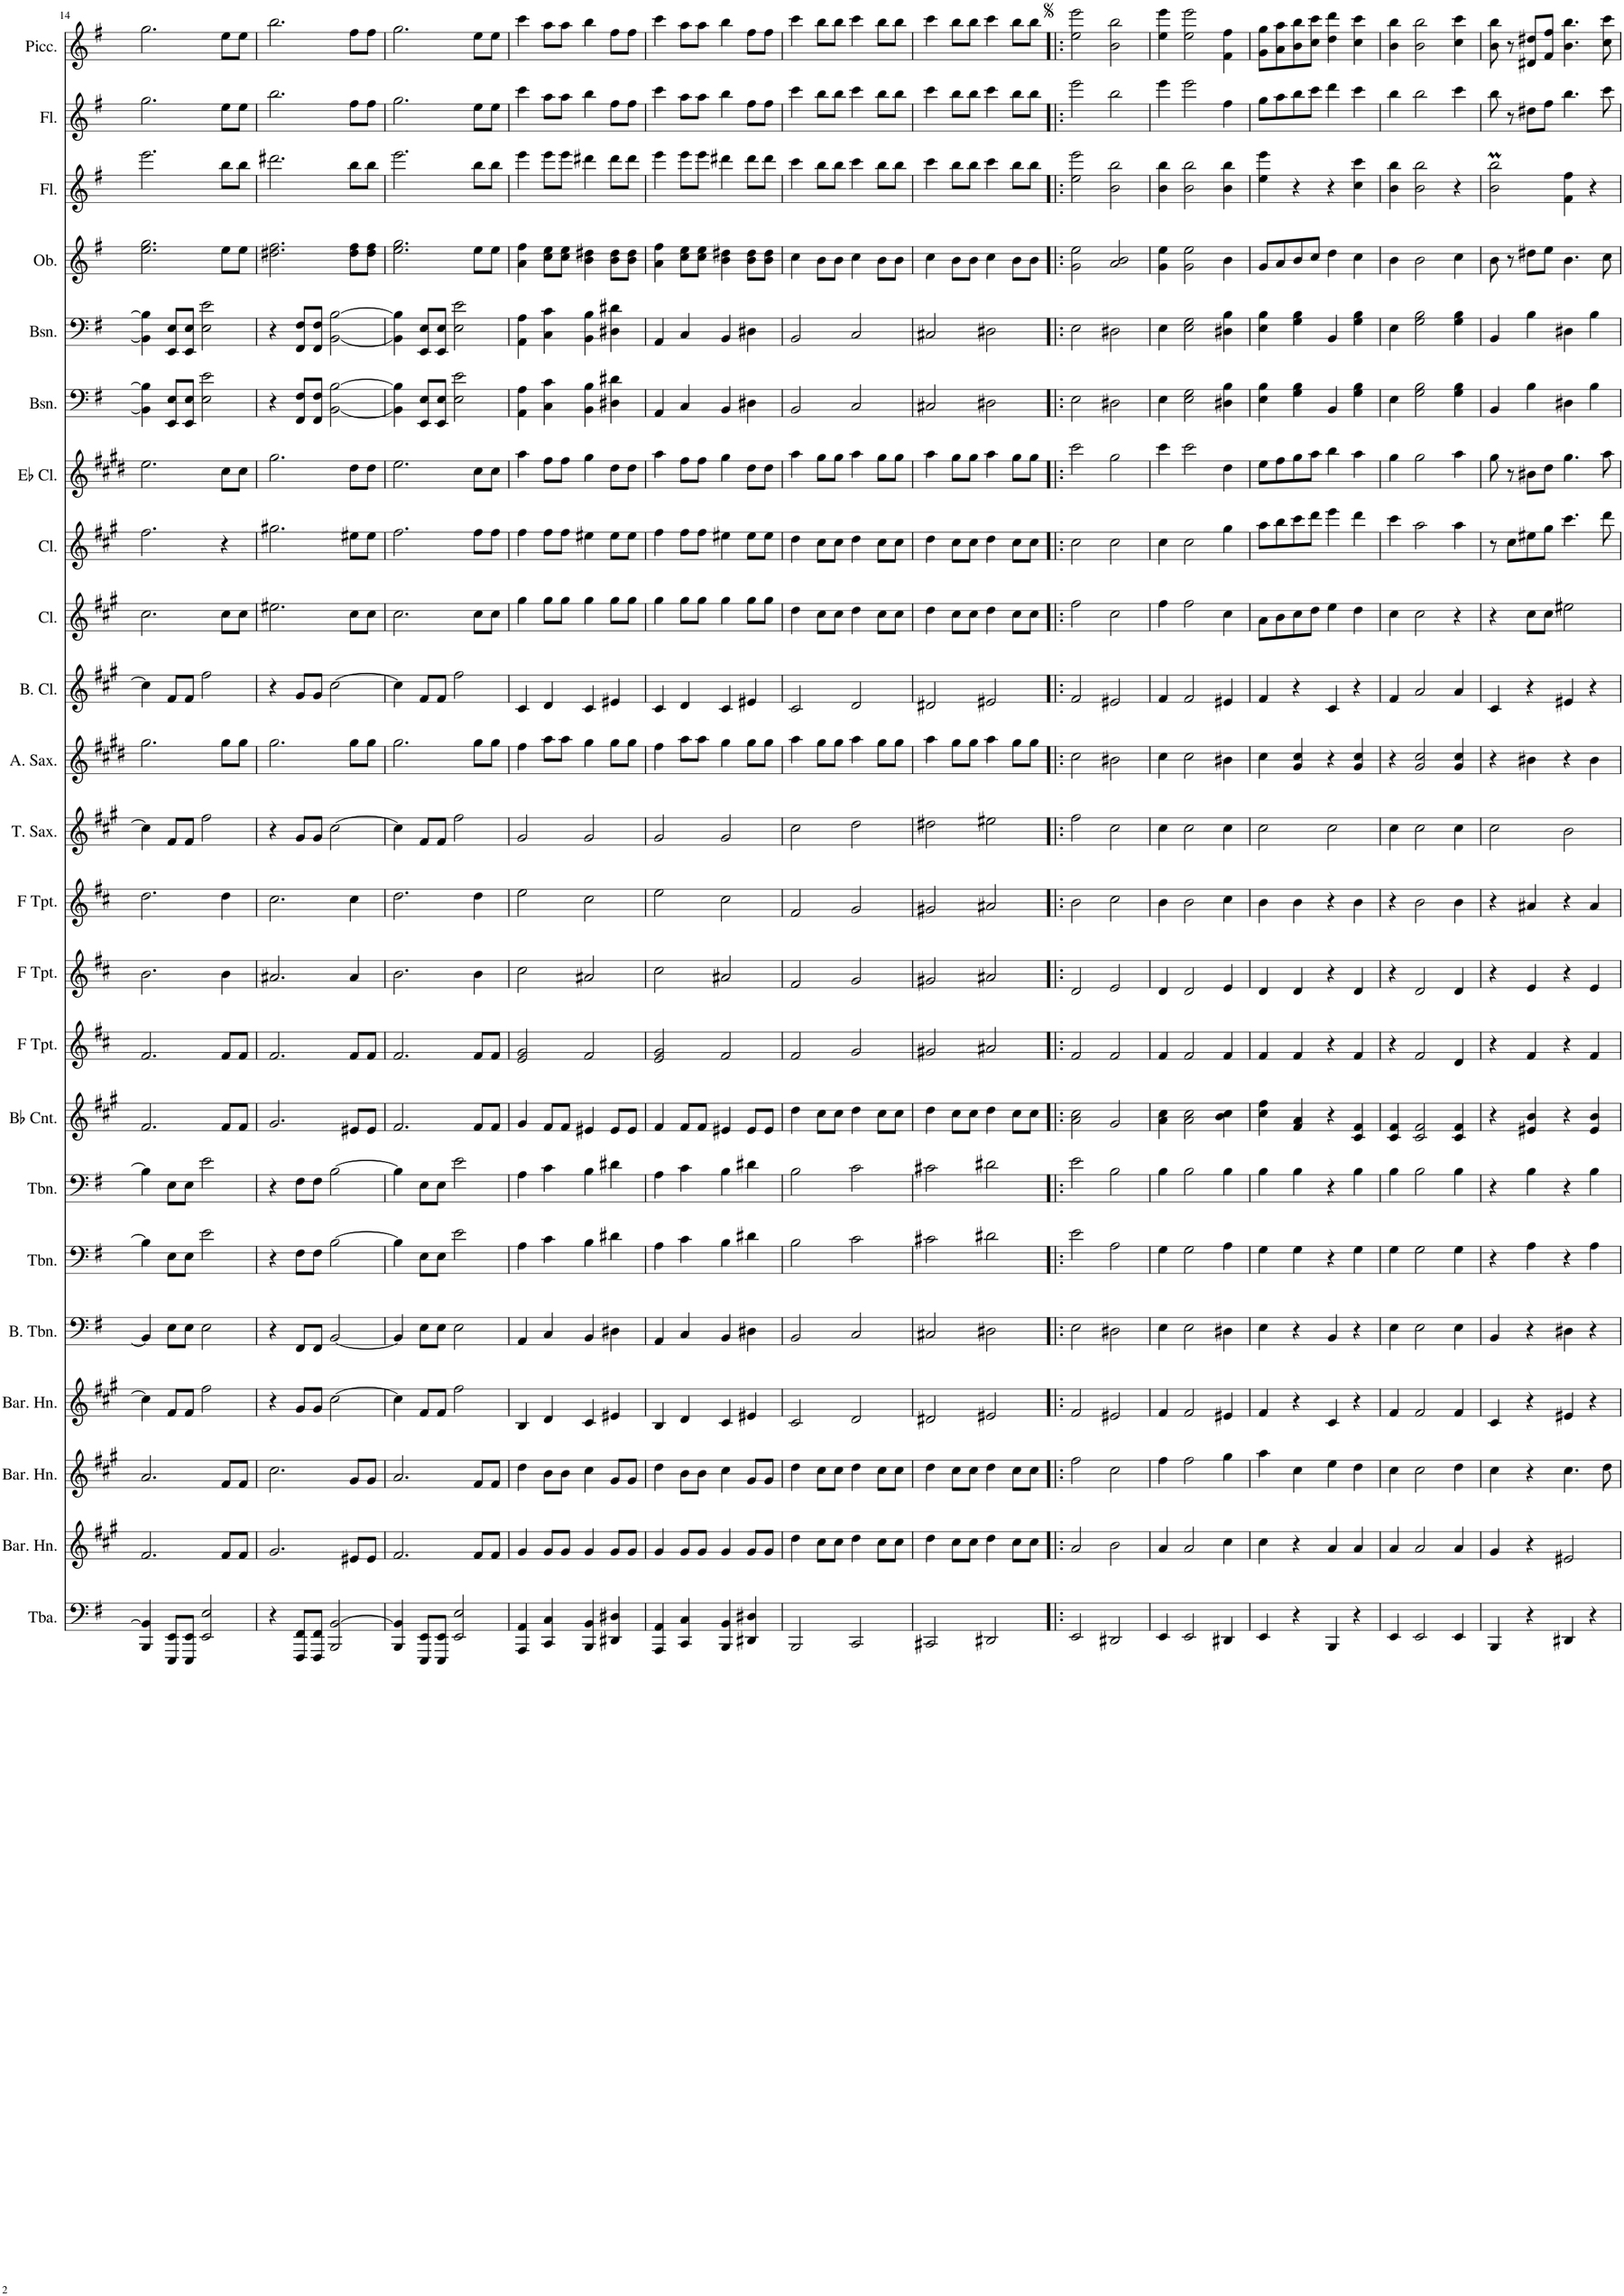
**kern	**kern	**kern	**kern	**kern	**kern	**kern	**kern	**kern	**kern	**kern	**kern	**kern	**kern	**kern	**kern	**kern	**kern	**kern	**kern	**kern	**kern	**kern
*part23	*part22	*part21	*part20	*part19	*part18	*part17	*part16	*part15	*part14	*part13	*part12	*part11	*part10	*part9	*part8	*part7	*part6	*part5	*part4	*part3	*part2	*part1
*staff23	*staff22	*staff21	*staff20	*staff19	*staff18	*staff17	*staff16	*staff15	*staff14	*staff13	*staff12	*staff11	*staff10	*staff9	*staff8	*staff7	*staff6	*staff5	*staff4	*staff3	*staff2	*staff1
*I"Tuba	*I"Baritone Horn stem 4	*I"Baritone Horn stem 3	*I"Baritone Horn stem 2	*I"Bass Trombone	*I"Trombone	*I"Trombone	*I"Bb Cornet	*I"F Trumpet	*I"F Trumpet	*I"F Trumpet	*I"Tenor Saxophone	*I"Alto Saxophone	*I"Bass Clarinet	*I"Clarinet	*I"Clarinet	*I"Eb Clarinet	*I"Bassoon	*I"Bassoon	*I"Oboe	*I"Flute	*I"Flute	*I"Piccolo
*I'Tba.	*I'Bar. Hn.	*I'Bar. Hn.	*I'Bar. Hn.	*I'B. Tbn.	*I'Tbn.	*I'Tbn.	*I'Bb Cnt.	*I'F Tpt.	*I'F Tpt.	*I'F Tpt.	*I'T. Sax.	*I'A. Sax.	*I'B. Cl.	*I'Cl.	*I'Cl.	*I'Eb Cl.	*I'Bsn.	*I'Bsn.	*I'Ob.	*I'Fl.	*I'Fl.	*I'Picc.
!!LO:PB:g=z
*clefF4	*clefG2	*clefG2	*clefG2	*clefF4	*clefF4	*clefF4	*clefG2	*clefG2	*clefG2	*clefG2	*clefG2	*clefG2	*clefG2	*clefG2	*clefG2	*clefG2	*clefF4	*clefF4	*clefG2	*clefG2	*clefG2	*clefG2
*	*Trd4c7	*Trd4c7	*Trd4c7	*	*	*	*Trd1c2	*Trd-3c-5	*Trd-3c-5	*Trd-3c-5	*Trd8c14	*Trd5c9	*Trd8c14	*Trd1c2	*Trd1c2	*Trd1c2	*	*	*	*	*	*Trd-7c-12
*k[f#]	*k[f#c#g#]	*k[f#c#g#]	*k[f#c#g#]	*k[f#]	*k[f#]	*k[f#]	*k[f#c#g#]	*k[f#c#]	*k[f#c#]	*k[f#c#]	*k[f#c#g#]	*k[f#c#g#d#]	*k[f#c#g#]	*k[f#c#g#]	*k[f#c#g#]	*k[f#c#g#d#]	*k[f#]	*k[f#]	*k[f#]	*k[f#]	*k[f#]	*k[f#]
*M2/2	*M2/2	*M2/2	*M2/2	*M2/2	*M2/2	*M2/2	*M2/2	*M2/2	*M2/2	*M2/2	*M2/2	*M2/2	*M2/2	*M2/2	*M2/2	*M2/2	*M2/2	*M2/2	*M2/2	*M2/2	*M2/2	*M2/2
*met(c|)	*met(c|)	*met(c|)	*met(c|)	*met(c|)	*met(c|)	*met(c|)	*met(c|)	*met(c|)	*met(c|)	*met(c|)	*met(c|)	*met(c|)	*met(c|)	*met(c|)	*met(c|)	*met(c|)	*met(c|)	*met(c|)	*met(c|)	*met(c|)	*met(c|)	*met(c|)
=14	=14	=14	=14	=14	=14	=14	=14	=14	=14	=14	=14	=14	=14	=14	=14	=14	=14	=14	=14	=14	=14	=14
4BBB/ 4BB/]	2.f#/	2.a/	4cc#\]	4BB/]	4B\]	4B\]	2.f#/	2.f#/	2.b\	2.dd\	4cc#\]	2.gg#\	4cc#\]	2.cc#\	2.ff#\	2.ee\	4BB\] 4B\]	4BB\] 4B\]	2.ee\ 2.gg\	2.eee\	2.gg\	2.gg\
8EEE/ 8EE/L	.	.	8f#/L	8E\L	8E\L	8E\L	.	.	.	.	8f#/L	.	8f#/L	.	.	.	8EE/ 8E/L	8EE/ 8E/L	.	.	.	.
8EEE/ 8EE/J	.	.	8f#/J	8E\J	8E\J	8E\J	.	.	.	.	8f#/J	.	8f#/J	.	.	.	8EE/ 8E/J	8EE/ 8E/J	.	.	.	.
2EE/ 2E/	.	.	2ff#\	2E\	2e\	2e\	.	.	.	.	2ff#\	.	2ff#\	.	.	.	2E\ 2e\	2E\ 2e\	.	.	.	.
.	8f#/L	8f#/L	.	.	.	.	8f#/L	8f#/L	4b\	4dd\	.	8gg#\L	.	8cc#\L	4r	8cc#\L	.	.	8ee\L	8bb\L	8ee\L	8ee\L
.	8f#/J	8f#/J	.	.	.	.	8f#/J	8f#/J	.	.	.	8gg#\J	.	8cc#\J	.	8cc#\J	.	.	8ee\J	8bb\J	8ee\J	8ee\J
=15	=15	=15	=15	=15	=15	=15	=15	=15	=15	=15	=15	=15	=15	=15	=15	=15	=15	=15	=15	=15	=15	=15
4r	2.g#/	2.cc#\	4r	4r	4r	4r	2.g#/	2.f#/	2.a#X/	2.cc#\	4r	2.gg#\	4r	2.ee#X\	2.gg#X\	2.gg#\	4r	4r	2.dd#X\ 2.ff#\	2.ddd#X\	2.bb\	2.bb\
8FFF#/ 8FF#/L	.	.	8g#/L	8FF#/L	8F#\L	8F#\L	.	.	.	.	8g#/L	.	8g#/L	.	.	.	8FF#/ 8F#/L	8FF#/ 8F#/L	.	.	.	.
8FFF#/ 8FF#/J	.	.	8g#/J	8FF#/J	8F#\J	8F#\J	.	.	.	.	8g#/J	.	8g#/J	.	.	.	8FF#/ 8F#/J	8FF#/ 8F#/J	.	.	.	.
2BBB/ [2BB/	.	.	[2cc#\	[2BB/	[2B\	[2B\	.	.	.	.	[2cc#\	.	[2cc#\	.	.	.	[2BB\ [2B\	[2BB\ [2B\	.	.	.	.
.	8e#X/L	8g#/L	.	.	.	.	8e#X/L	8f#/L	4a#/	4cc#\	.	8gg#\L	.	8cc#\L	8ee#X\L	8dd#\L	.	.	8dd#\ 8ff#\L	8bb\L	8ff#\L	8ff#\L
.	8e#/J	8g#/J	.	.	.	.	8e#/J	8f#/J	.	.	.	8gg#\J	.	8cc#\J	8ee#\J	8dd#\J	.	.	8dd#\ 8ff#\J	8bb\J	8ff#\J	8ff#\J
=16	=16	=16	=16	=16	=16	=16	=16	=16	=16	=16	=16	=16	=16	=16	=16	=16	=16	=16	=16	=16	=16	=16
4BBB/ 4BB/]	2.f#/	2.a/	4cc#\]	4BB/]	4B\]	4B\]	2.f#/	2.f#/	2.b\	2.dd\	4cc#\]	2.gg#\	4cc#\]	2.cc#\	2.ff#\	2.ee\	4BB\] 4B\]	4BB\] 4B\]	2.ee\ 2.gg\	2.eee\	2.gg\	2.gg\
8EEE/ 8EE/L	.	.	8f#/L	8E\L	8E\L	8E\L	.	.	.	.	8f#/L	.	8f#/L	.	.	.	8EE/ 8E/L	8EE/ 8E/L	.	.	.	.
8EEE/ 8EE/J	.	.	8f#/J	8E\J	8E\J	8E\J	.	.	.	.	8f#/J	.	8f#/J	.	.	.	8EE/ 8E/J	8EE/ 8E/J	.	.	.	.
2EE/ 2E/	.	.	2ff#\	2E\	2e\	2e\	.	.	.	.	2ff#\	.	2ff#\	.	.	.	2E\ 2e\	2E\ 2e\	.	.	.	.
.	8f#/L	8f#/L	.	.	.	.	8f#/L	8f#/L	4b\	4dd\	.	8gg#\L	.	8cc#\L	8ff#\L	8cc#\L	.	.	8ee\L	8bb\L	8ee\L	8ee\L
.	8f#/J	8f#/J	.	.	.	.	8f#/J	8f#/J	.	.	.	8gg#\J	.	8cc#\J	8ff#\J	8cc#\J	.	.	8ee\J	8bb\J	8ee\J	8ee\J
=17	=17	=17	=17	=17	=17	=17	=17	=17	=17	=17	=17	=17	=17	=17	=17	=17	=17	=17	=17	=17	=17	=17
4AAA/ 4AA/	4g#/	4dd\	4B/	4AA/	4A\	4A\	4g#/	2e/ 2g/	2cc#\	2ee\	2g#/	4ff#\	4c#/	4gg#\	4ff#\	4aa\	4AA\ 4A\	4AA\ 4A\	4a\ 4ff#\	4eee\	4ccc\	4ccc\
4CC/ 4C/	8g#/L	8b\L	4d/	4C/	4c\	4c\	8f#/L	.	.	.	.	8aa\L	4d/	8gg#\L	8ff#\L	8ff#\L	4C\ 4c\	4C\ 4c\	8cc\ 8ee\L	8eee\L	8aa\L	8aa\L
.	8g#/J	8b\J	.	.	.	.	8f#/J	.	.	.	.	8aa\J	.	8gg#\J	8ff#\J	8ff#\J	.	.	8cc\ 8ee\J	8eee\J	8aa\J	8aa\J
4BBB/ 4BB/	4g#/	4cc#\	4c#/	4BB/	4B\	4B\	4e#X/	2f#/	2a#X/	2cc#\	2g#/	4gg#\	4c#/	4gg#\	4ee#X\	4gg#\	4BB\ 4B\	4BB\ 4B\	4b\ 4dd#X\	4ddd#X\	4bb\	4bb\
4DD#X/ 4D#X/	8g#/L	8g#/L	4e#X/	4D#X\	4d#X\	4d#X\	8e#/L	.	.	.	.	8gg#\L	4e#X/	8gg#\L	8ee#\L	8dd#\L	4D#X\ 4d#X\	4D#X\ 4d#X\	8b\ 8dd#\L	8ddd#\L	8ff#\L	8ff#\L
.	8g#/J	8g#/J	.	.	.	.	8e#/J	.	.	.	.	8gg#\J	.	8gg#\J	8ee#\J	8dd#\J	.	.	8b\ 8dd#\J	8ddd#\J	8ff#\J	8ff#\J
=18	=18	=18	=18	=18	=18	=18	=18	=18	=18	=18	=18	=18	=18	=18	=18	=18	=18	=18	=18	=18	=18	=18
4AAA/ 4AA/	4g#/	4dd\	4B/	4AA/	4A\	4A\	4f#/	2e/ 2g/	2cc#\	2ee\	2g#/	4ff#\	4c#/	4gg#\	4ff#\	4aa\	4AA/	4AA/	4a\ 4ff#\	4eee\	4ccc\	4ccc\
4CC/ 4C/	8g#/L	8b\L	4d/	4C/	4c\	4c\	8f#/L	.	.	.	.	8aa\L	4d/	8gg#\L	8ff#\L	8ff#\L	4C/	4C/	8cc\ 8ee\L	8eee\L	8aa\L	8aa\L
.	8g#/J	8b\J	.	.	.	.	8f#/J	.	.	.	.	8aa\J	.	8gg#\J	8ff#\J	8ff#\J	.	.	8cc\ 8ee\J	8eee\J	8aa\J	8aa\J
4BBB/ 4BB/	4g#/	4cc#\	4c#/	4BB/	4B\	4B\	4e#X/	2f#/	2a#X/	2cc#\	2g#/	4gg#\	4c#/	4gg#\	4ee#X\	4gg#\	4BB/	4BB/	4b\ 4dd#X\	4ddd#X\	4bb\	4bb\
4DD#X/ 4D#X/	8g#/L	8g#/L	4e#X/	4D#X\	4d#X\	4d#X\	8e#/L	.	.	.	.	8gg#\L	4e#X/	8gg#\L	8ee#\L	8dd#\L	4D#X\	4D#X\	8b\ 8dd#\L	8ddd#\L	8ff#\L	8ff#\L
.	8g#/J	8g#/J	.	.	.	.	8e#/J	.	.	.	.	8gg#\J	.	8gg#\J	8ee#\J	8dd#\J	.	.	8b\ 8dd#\J	8ddd#\J	8ff#\J	8ff#\J
=19	=19	=19	=19	=19	=19	=19	=19	=19	=19	=19	=19	=19	=19	=19	=19	=19	=19	=19	=19	=19	=19	=19
2BBB/	4dd\	4dd\	2c#/	2BB/	2B\	2B\	4dd\	2f#/	2f#/	2f#/	2cc#\	4aa\	2c#/	4dd\	4dd\	4aa\	2BB/	2BB/	4cc\	4ccc\	4ccc\	4ccc\
.	8cc#\L	8cc#\L	.	.	.	.	8cc#\L	.	.	.	.	8gg#\L	.	8cc#\L	8cc#\L	8gg#\L	.	.	8b\L	8bb\L	8bb\L	8bb\L
.	8cc#\J	8cc#\J	.	.	.	.	8cc#\J	.	.	.	.	8gg#\J	.	8cc#\J	8cc#\J	8gg#\J	.	.	8b\J	8bb\J	8bb\J	8bb\J
2CC/	4dd\	4dd\	2d/	2C/	2c\	2c\	4dd\	2g/	2g/	2g/	2dd\	4aa\	2d/	4dd\	4dd\	4aa\	2C/	2C/	4cc\	4ccc\	4ccc\	4ccc\
.	8cc#\L	8cc#\L	.	.	.	.	8cc#\L	.	.	.	.	8gg#\L	.	8cc#\L	8cc#\L	8gg#\L	.	.	8b\L	8bb\L	8bb\L	8bb\L
.	8cc#\J	8cc#\J	.	.	.	.	8cc#\J	.	.	.	.	8gg#\J	.	8cc#\J	8cc#\J	8gg#\J	.	.	8b\J	8bb\J	8bb\J	8bb\J
=20	=20	=20	=20	=20	=20	=20	=20	=20	=20	=20	=20	=20	=20	=20	=20	=20	=20	=20	=20	=20	=20	=20
2CC#X/	4dd\	4dd\	2d#X/	2C#X/	2c#X\	2c#X\	4dd\	2g#X/	2g#X/	2g#X/	2dd#X\	4aa\	2d#X/	4dd\	4dd\	4aa\	2C#X/	2C#X/	4cc\	4ccc\	4ccc\	4ccc\
.	8cc#\L	8cc#\L	.	.	.	.	8cc#\L	.	.	.	.	8gg#\L	.	8cc#\L	8cc#\L	8gg#\L	.	.	8b\L	8bb\L	8bb\L	8bb\L
.	8cc#\J	8cc#\J	.	.	.	.	8cc#\J	.	.	.	.	8gg#\J	.	8cc#\J	8cc#\J	8gg#\J	.	.	8b\J	8bb\J	8bb\J	8bb\J
2DD#X/	4dd\	4dd\	2e#X/	2D#X\	2d#X\	2d#X\	4dd\	2a#X/	2a#X/	2a#X/	2ee#X\	4aa\	2e#X/	4dd\	4dd\	4aa\	2D#X\	2D#X\	4cc\	4ccc\	4ccc\	4ccc\
.	8cc#\L	8cc#\L	.	.	.	.	8cc#\L	.	.	.	.	8gg#\L	.	8cc#\L	8cc#\L	8gg#\L	.	.	8b\L	8bb\L	8bb\L	8bb\L
.	8cc#\J	8cc#\J	.	.	.	.	8cc#\J	.	.	.	.	8gg#\J	.	8cc#\J	8cc#\J	8gg#\J	.	.	8b\J	8bb\J	8bb\J	8bb\J
=21!|:	=21!|:	=21!|:	=21!|:	=21!|:	=21!|:	=21!|:	=21!|:	=21!|:	=21!|:	=21!|:	=21!|:	=21!|:	=21!|:	=21!|:	=21!|:	=21!|:	=21!|:	=21!|:	=21!|:	=21!|:	=21!|:	=21!|:
2EE/	2a/	2ff#\	2f#/	2E\	2e\	2e\	2a\ 2cc#\	2f#/	2d/	2b\	2ff#\	2cc#\	2f#/	2ff#\	2cc#\	2ccc#\	2E\	2E\	2g\ 2ee\	2ee\ 2eee\	2eee\	2ee\ 2eee\
2DD#X/	2b\	2cc#\	2e#X/	2D#X\	2A\	2B\	2g#/	2f#/	2e/	2cc#\	2cc#\	2b#X\	2e#X/	2cc#\	2cc#\	2gg#\	2D#X\	2D#X\	2a/ 2b/	2b\ 2bb\	2bb\	2b\ 2bb\
=22	=22	=22	=22	=22	=22	=22	=22	=22	=22	=22	=22	=22	=22	=22	=22	=22	=22	=22	=22	=22	=22	=22
4EE/	4a/	4ff#\	4f#/	4E\	4G\	4B\	4a\ 4cc#\	4f#/	4d/	4b\	4cc#\	4cc#\	4f#/	4ff#\	4cc#\	4ccc#\	4E\	4E\	4g\ 4ee\	4b\ 4bb\	4eee\	4ee\ 4eee\
2EE/	2a/	2ff#\	2f#/	2E\	2G\	2B\	2a\ 2cc#\	2f#/	2d/	2b\	2cc#\	2cc#\	2f#/	2ff#\	2cc#\	2ccc#\	2E\ 2G\	2E\ 2G\	2g\ 2ee\	2b\ 2bb\	2eee\	2ee\ 2eee\
4DD#X/	4cc#\	4gg#\	4e#X/	4D#X\	4A\	4B\	4b\ 4cc#\	4f#/	4e/	4cc#\	4cc#\	4b#X\	4e#X/	4cc#\	4gg#\	4dd#\	4D#X\ 4B\	4D#X\ 4B\	4b\	4b\ 4bb\	4ff#\	4f#\ 4ff#\
=23	=23	=23	=23	=23	=23	=23	=23	=23	=23	=23	=23	=23	=23	=23	=23	=23	=23	=23	=23	=23	=23	=23
4EE/	4cc#\	4aa\	4f#/	4E\	4G\	4B\	4cc#\ 4ff#\	4f#/	4d/	4b\	2cc#\	4cc#\	4f#/	8a\L	8aa\L	8ee\L	4E\ 4B\	4E\ 4B\	8g/L	4ee\ 4eee\	8gg\L	8g\ 8gg\L
.	.	.	.	.	.	.	.	.	.	.	.	.	.	8b\	8bb\	8ff#\	.	.	8a/	.	8aa\	8a\ 8aa\
4r	4r	4cc#\	4r	4r	4G\	4B\	4f#/ 4a/	4f#/	4d/	4b\	.	4g#/ 4cc#/	4r	8cc#\	8ccc#\	8gg#\	4G\ 4B\	4G\ 4B\	8b/	4r	8bb\	8b\ 8bb\
.	.	.	.	.	.	.	.	.	.	.	.	.	.	8dd\J	8ddd\J	8aa\J	.	.	8cc/J	.	8ccc\J	8cc\ 8ccc\J
4BBB/	4a/	4ee\	4c#/	4BB/	4r	4r	4r	4r	4r	4r	2cc#\	4r	4c#/	4ee\	4eee\	4bb\	4BB/	4BB/	4dd\	4r	4ddd\	4dd\ 4ddd\
4r	4a/	4dd\	4r	4r	4G\	4B\	4c#/ 4f#/	4f#/	4d/	4b\	.	4g#/ 4cc#/	4r	4dd\	4ddd\	4aa\	4G\ 4B\	4G\ 4B\	4cc\	4cc\ 4ccc\	4ccc\	4cc\ 4ccc\
=24	=24	=24	=24	=24	=24	=24	=24	=24	=24	=24	=24	=24	=24	=24	=24	=24	=24	=24	=24	=24	=24	=24
4EE/	4a/	4cc#\	4f#/	4E\	4G\	4B\	4c#/ 4f#/	4r	4r	4r	4cc#\	4r	4f#/	4cc#\	4ccc#\	4gg#\	4E\	4E\	4b\	4b\ 4bb\	4bb\	4b\ 4bb\
2EE/	2a/	2cc#\	2f#/	2E\	2G\	2B\	2c#/ 2f#/	2f#/	2d/	2b\	2cc#\	2g#/ 2cc#/	2a/	2cc#\	2aa\	2gg#\	2G\ 2B\	2G\ 2B\	2b\	2b\ 2bb\	2bb\	2b\ 2bb\
4EE/	4a/	4dd\	4f#/	4E\	4G\	4B\	4c#/ 4f#/	4d/	4d/	4b\	4cc#\	4g#/ 4cc#/	4a/	4r	4aa\	4aa\	4G\ 4B\	4G\ 4B\	4cc\	4r	4ccc\	4cc\ 4ccc\
=25	=25	=25	=25	=25	=25	=25	=25	=25	=25	=25	=25	=25	=25	=25	=25	=25	=25	=25	=25	=25	=25	=25
4BBB/	4g#/	4cc#\	4c#/	4BB/	4r	4r	4r	4r	4r	4r	2cc#\	4r	4c#/	4r	8r	8gg#\	4BB/	4BB/	8b\	2b\M 2bb\M	8bb\	8b\ 8bb\
.	.	.	.	.	.	.	.	.	.	.	.	.	.	.	8cc#\L	8r	.	.	8r	.	8r	8r
4r	4r	4r	4r	4r	4A\	4B\	4e#X/ 4b/	4f#/	4e/	4a#X/	.	4b#X\	4r	8cc#\L	8ee#X\	8b#X\L	4B\	4B\	8dd#X\L	.	8dd#X\L	8d#X/ 8dd#X/L
.	.	.	.	.	.	.	.	.	.	.	.	.	.	8cc#\J	8gg#\J	8dd#\J	.	.	8ee\J	.	8ff#\J	8f#/ 8ff#/J
4DD#X/	2e#X/	4.cc#\	4e#X/	4D#X\	4r	4r	4r	4r	4r	4r	2b\	4r	4e#X/	2ee#X\	4.ccc#\	4.gg#\	4D#X\	4D#X\	4.b\	4f#\ 4ff#\	4.bb\	4.b\ 4.bb\
4r	.	.	4r	4r	4A\	4B\	4e#/ 4b/	4f#/	4e/	4a#/	.	4b#\	4r	.	.	.	4B\	4B\	.	4r	.	.
.	.	8dd\	.	.	.	.	.	.	.	.	.	.	.	.	8ddd\	8aa\	.	.	8cc\	.	8ccc\	8cc\ 8ccc\
=	=	=	=	=	=	=	=	=	=	=	=	=	=	=	=	=	=	=	=	=	=	=
*-	*-	*-	*-	*-	*-	*-	*-	*-	*-	*-	*-	*-	*-	*-	*-	*-	*-	*-	*-	*-	*-	*-
